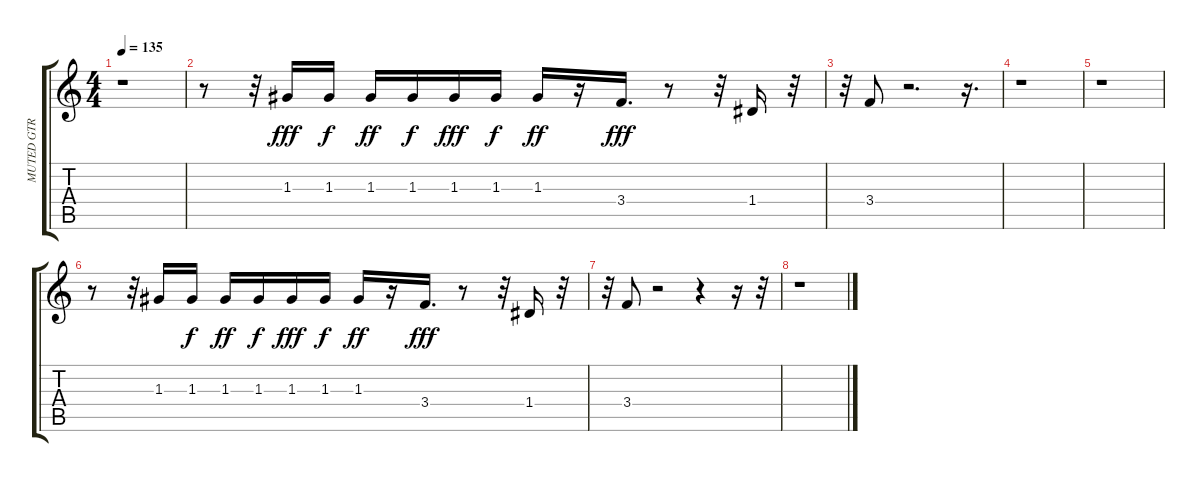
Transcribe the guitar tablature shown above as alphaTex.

\track ("MUTED GTR" "MUTED GTR") {instrument electricguitarmuted}
\staff {score tabs}
\tuning (E4 B3 G3 D3 A2 E2) {hide}
\ts (4 4)
\tempo 135
\clef g2
\ks c
r.1{dy fff} |
r.8 r.32 1.3.16 1.3.16{dy f} 1.3.16{dy ff} 1.3.16{dy f} 1.3.16{dy fff} 1.3.16{dy f} 1.3.16{dy ff} r.16 3.4.16{d dy fff} r.8 r.32 1.4.16 r.32 |
r.32 3.4.8 r.2{d} r.16{d} |
r.1 |
r.1 |
r.8 r.32 1.3.16 1.3.16{dy f} 1.3.16{dy ff} 1.3.16{dy f} 1.3.16{dy fff} 1.3.16{dy f} 1.3.16{dy ff} r.16 3.4.16{d dy fff} r.8 r.32 1.4.16 r.32 |
r.32 3.4.8 r.2 r.4 r.16 r.32 |
r.1
